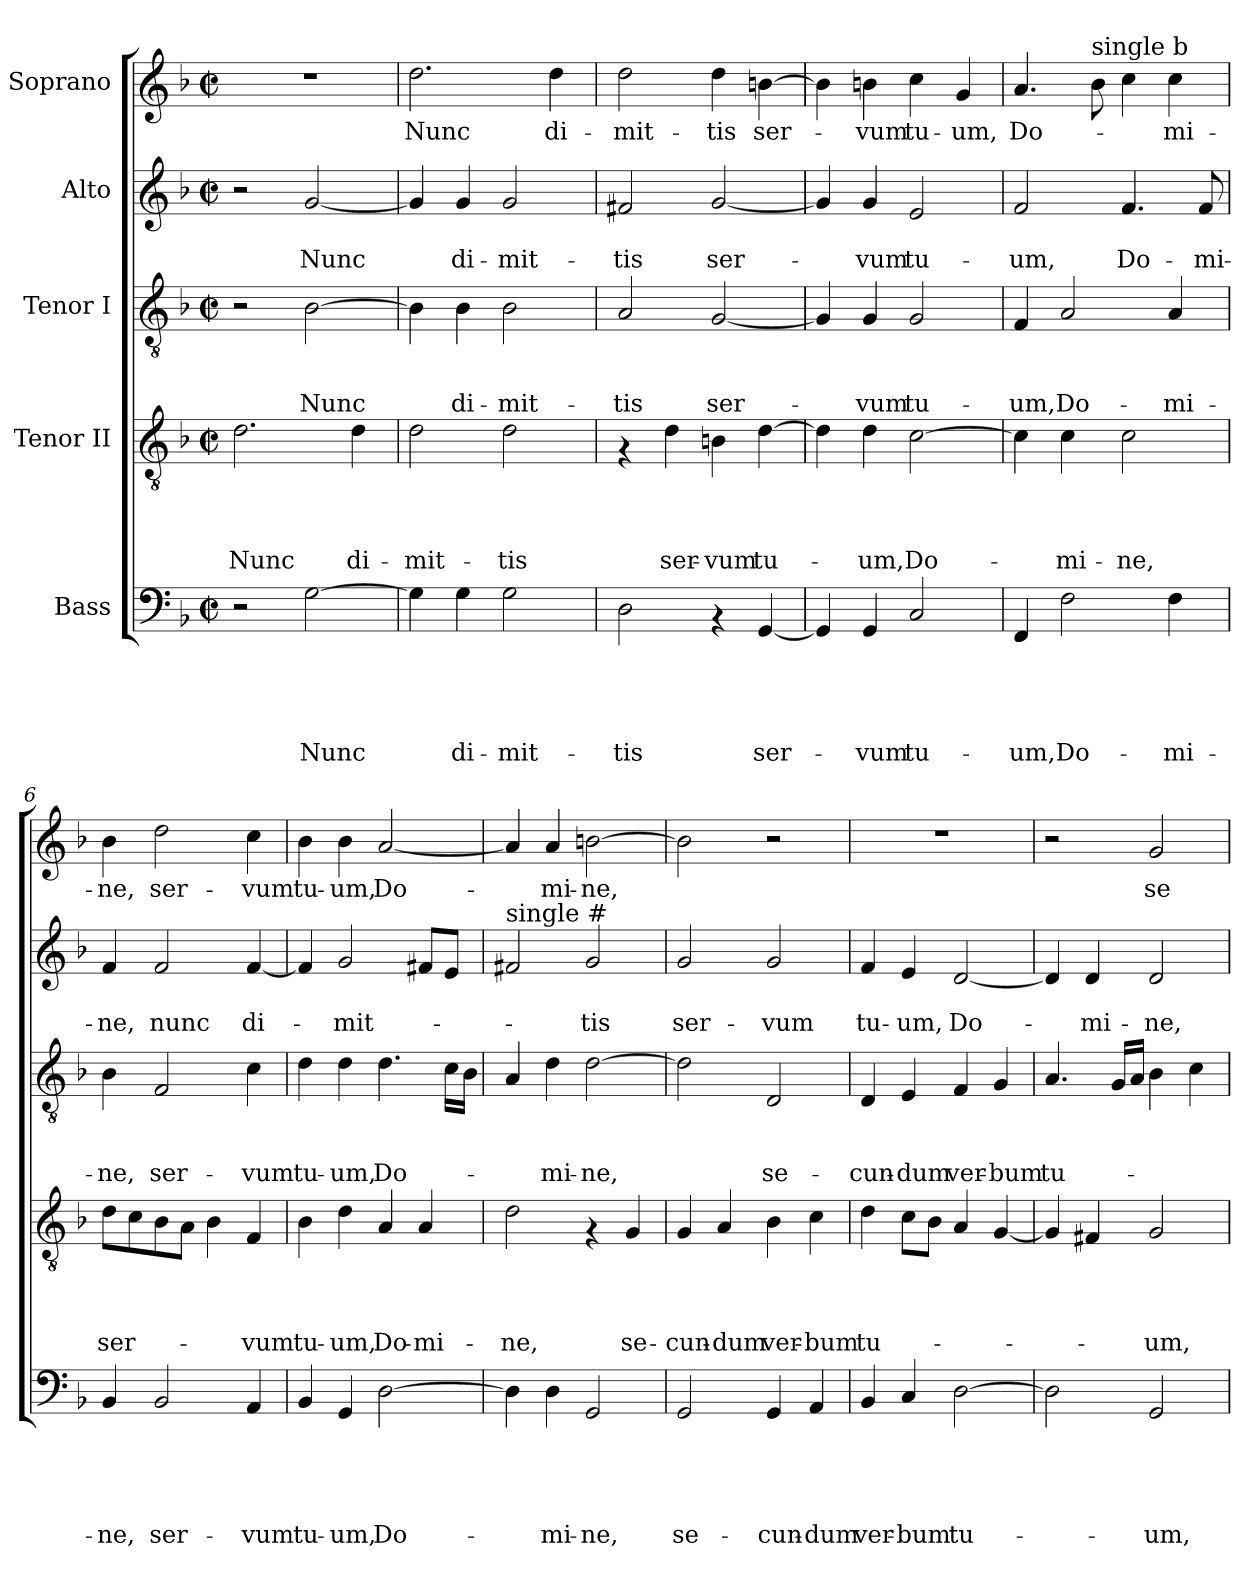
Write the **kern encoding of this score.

**kern	**text	**text	**text	**text	**text	**kern	**text	**text	**text	**text	**kern	**text	**text	**text	**kern	**text	**text	**kern	**text
*part5	*part5	*part5	*part5	*part5	*part5	*part4	*part4	*part4	*part4	*part4	*part3	*part3	*part3	*part3	*part2	*part2	*part2	*part1	*part1
*staff5	*staff5	*staff5	*staff5	*staff5	*staff5	*staff4	*staff4	*staff4	*staff4	*staff4	*staff3	*staff3	*staff3	*staff3	*staff2	*staff2	*staff2	*staff1	*staff1
*I"Bass	*	*	*	*	*	*I"Tenor II	*	*	*	*	*I"Tenor I	*	*	*	*I"Alto	*	*	*I"Soprano	*
*clefF4	*	*	*	*	*	*clefGv2	*	*	*	*	*clefGv2	*	*	*	*clefG2	*	*	*clefG2	*
*k[b-]	*	*	*	*	*	*k[b-]	*	*	*	*	*k[b-]	*	*	*	*k[b-]	*	*	*k[b-]	*
*F:	*	*	*	*	*	*F:	*	*	*	*	*F:	*	*	*	*F:	*	*	*F:	*
*M2/2	*	*	*	*	*	*M2/2	*	*	*	*	*M2/2	*	*	*	*M2/2	*	*	*M2/2	*
*met(c|)	*	*	*	*	*	*met(c|)	*	*	*	*	*met(c|)	*	*	*	*met(c|)	*	*	*met(c|)	*
=1	=1	=1	=1	=1	=1	=1	=1	=1	=1	=1	=1	=1	=1	=1	=1	=1	=1	=1	=1
!	!	!	!	!	!	!	!	!	!	!LO:LY:b	!	!	!	!	!	!	!	!	!
2r	.	.	.	.	.	2.d\	.	.	.	Nunc	2r	.	.	.	2r	.	.	1r	.
!	!	!	!	!	!LO:LY:b	!	!	!	!	!	!	!	!	!LO:LY:b	!	!	!LO:LY:b	!	!
[>2G\	.	.	.	.	Nunc	.	.	.	.	.	[>2B-\	.	.	Nunc	[<2g/	.	Nunc	.	.
!	!	!	!	!	!	!	!	!	!	!LO:LY:b	!	!	!	!	!	!	!	!	!
.	.	.	.	.	.	4d\	.	.	.	di-	.	.	.	.	.	.	.	.	.
=2	=2	=2	=2	=2	=2	=2	=2	=2	=2	=2	=2	=2	=2	=2	=2	=2	=2	=2	=2
!	!	!	!	!	!	!	!	!	!	!LO:LY:b	!	!	!	!	!	!	!	!	!LO:LY:b
4G\]	.	.	.	.	.	2d\	.	.	.	-mit-	4B-\]	.	.	.	4g/]	.	.	2.dd\	Nunc
!	!	!	!	!	!LO:LY:b	!	!	!	!	!	!	!	!	!LO:LY:b	!	!	!LO:LY:b	!	!
4G\	.	.	.	.	di-	.	.	.	.	.	4B-\	.	.	di-	4g/	.	di-	.	.
!	!	!	!	!	!LO:LY:b	!	!	!	!	!LO:LY:b	!	!	!	!LO:LY:b	!	!	!LO:LY:b	!	!
2G\	.	.	.	.	-mit-	2d\	.	.	.	-tis	2B-\	.	.	-mit-	2g/	.	-mit-	.	.
!	!	!	!	!	!	!	!	!	!	!	!	!	!	!	!	!	!	!	!LO:LY:b
.	.	.	.	.	.	.	.	.	.	.	.	.	.	.	.	.	.	4dd\	di-
=3	=3	=3	=3	=3	=3	=3	=3	=3	=3	=3	=3	=3	=3	=3	=3	=3	=3	=3	=3
!	!	!	!	!	!LO:LY:b	!	!	!	!	!	!	!	!	!LO:LY:b	!	!	!LO:LY:b	!	!LO:LY:b
2D\	.	.	.	.	-tis	4rF	.	.	.	.	2A/	.	.	-tis	2f#X/	.	-tis	2dd\	-mit-
!	!	!	!	!	!	!	!	!	!	!LO:LY:b	!	!	!	!	!	!	!	!	!
.	.	.	.	.	.	4d\	.	.	.	ser-	.	.	.	.	.	.	.	.	.
!	!	!	!	!	!	!	!	!	!	!LO:LY:b	!	!	!	!LO:LY:b	!	!	!LO:LY:b	!	!LO:LY:b
4rAA	.	.	.	.	.	4Bn\	.	.	.	-vum	[<2G/	.	.	ser-	[<2g/	.	ser-	4dd\	-tis
!	!	!	!	!	!LO:LY:b	!	!	!	!	!LO:LY:b	!	!	!	!	!	!	!	!	!LO:LY:b
[<4GG/	.	.	.	.	ser-	[>4d\	.	.	.	tu-	.	.	.	.	.	.	.	[>4bn\	ser-
=4	=4	=4	=4	=4	=4	=4	=4	=4	=4	=4	=4	=4	=4	=4	=4	=4	=4	=4	=4
4GG/]	.	.	.	.	.	4d\]	.	.	.	.	4G/]	.	.	.	4g/]	.	.	4b\]	.
!	!	!	!	!	!LO:LY:b	!	!	!	!	!LO:LY:b	!	!	!	!LO:LY:b	!	!	!LO:LY:b	!	!LO:LY:b
4GG/	.	.	.	.	-vum	4d\	.	.	.	-um,	4G/	.	.	-vum	4g/	.	-vum	4bn\	-vum
!	!	!	!	!	!LO:LY:b	!	!	!	!	!LO:LY:b	!	!	!	!LO:LY:b	!	!	!LO:LY:b	!	!LO:LY:b
2C/	.	.	.	.	tu-	[>2c\	.	.	.	Do-	2G/	.	.	tu-	2e/	.	tu-	4cc\	tu-
!	!	!	!	!	!	!	!	!	!	!	!	!	!	!	!	!	!	!	!LO:LY:b
.	.	.	.	.	.	.	.	.	.	.	.	.	.	.	.	.	.	4g/	-um,
=5	=5	=5	=5	=5	=5	=5	=5	=5	=5	=5	=5	=5	=5	=5	=5	=5	=5	=5	=5
!	!	!	!	!	!LO:LY:b	!	!	!	!	!	!	!	!	!LO:LY:b	!	!	!LO:LY:b	!	!LO:LY:b
4FF/	.	.	.	.	-um,	4c\]	.	.	.	.	4F/	.	.	-um,	2f/	.	-um,	4.a/	Do-
!	!	!	!	!	!LO:LY:b	!	!	!	!	!LO:LY:b	!	!	!	!LO:LY:b	!	!	!	!	!
2F\	.	.	.	.	Do-	4c\	.	.	.	-mi-	2A/	.	.	Do-	.	.	.	.	.
!	!	!	!	!	!	!	!	!	!	!	!	!	!	!	!	!	!	!LO:TX:a:t=single b	!
.	.	.	.	.	.	.	.	.	.	.	.	.	.	.	.	.	.	8b-\	.
!	!	!	!	!	!	!	!	!	!	!LO:LY:b	!	!	!	!	!	!	!LO:LY:b	!	!
.	.	.	.	.	.	2c\	.	.	.	-ne,	.	.	.	.	4.f/	.	Do-	4cc\	.
!	!	!	!	!	!LO:LY:b	!	!	!	!	!	!	!	!	!LO:LY:b	!	!	!	!	!LO:LY:b
4F\	.	.	.	.	-mi-	.	.	.	.	.	4A/	.	.	-mi-	.	.	.	4cc\	-mi-
!	!	!	!	!	!	!	!	!	!	!	!	!	!	!	!	!	!LO:LY:b	!	!
.	.	.	.	.	.	.	.	.	.	.	.	.	.	.	8f/	.	-mi-	.	.
!!LO:PB:g=z
=6	=6	=6	=6	=6	=6	=6	=6	=6	=6	=6	=6	=6	=6	=6	=6	=6	=6	=6	=6
!	!	!	!	!	!LO:LY:b	!	!	!	!	!LO:LY:b	!	!	!	!LO:LY:b	!	!	!LO:LY:b	!	!LO:LY:b
4BB-/	.	.	.	.	-ne,	8d\L	.	.	.	ser-	4B-\	.	.	-ne,	4f/	.	-ne,	4b-\	-ne,
.	.	.	.	.	.	8c\	.	.	.	.	.	.	.	.	.	.	.	.	.
!	!	!	!	!	!LO:LY:b	!	!	!	!	!	!	!	!	!LO:LY:b	!	!	!LO:LY:b	!	!LO:LY:b
2BB-/	.	.	.	.	ser-	8B-\	.	.	.	.	2F/	.	.	ser-	2f/	.	nunc	2dd\	ser-
.	.	.	.	.	.	8A\J	.	.	.	.	.	.	.	.	.	.	.	.	.
.	.	.	.	.	.	4B-\	.	.	.	.	.	.	.	.	.	.	.	.	.
!	!	!	!	!	!LO:LY:b	!	!	!	!	!LO:LY:b	!	!	!	!LO:LY:b	!	!	!LO:LY:b	!	!LO:LY:b
4AA/	.	.	.	.	-vum	4F/	.	.	.	-vum	4c\	.	.	-vum	[<4f/	.	di-	4cc\	-vum
=7	=7	=7	=7	=7	=7	=7	=7	=7	=7	=7	=7	=7	=7	=7	=7	=7	=7	=7	=7
!	!	!	!	!	!LO:LY:b	!	!	!	!	!LO:LY:b	!	!	!	!LO:LY:b	!	!	!	!	!LO:LY:b
4BB-/	.	.	.	.	tu-	4B-\	.	.	.	tu-	4d\	.	.	tu-	4f/]	.	.	4b-\	tu-
!	!	!	!	!	!LO:LY:b	!	!	!	!	!LO:LY:b	!	!	!	!LO:LY:b	!	!	!LO:LY:b	!	!LO:LY:b
4GG/	.	.	.	.	-um,	4d\	.	.	.	-um,	4d\	.	.	-um,	2g/	.	-mit-	4b-\	-um,
!	!	!	!	!	!LO:LY:b	!	!	!	!	!LO:LY:b	!	!	!	!LO:LY:b	!	!	!	!	!LO:LY:b
[>2D\	.	.	.	.	Do-	4A/	.	.	.	Do-	4.d\	.	.	Do-	.	.	.	[<2a/	Do-
!	!	!	!	!	!	!	!	!	!	!LO:LY:b	!	!	!	!	!	!	!	!	!
.	.	.	.	.	.	4A/	.	.	.	-mi-	.	.	.	.	8f#X/L	.	.	.	.
.	.	.	.	.	.	.	.	.	.	.	16c\LL	.	.	.	8e/J	.	.	.	.
.	.	.	.	.	.	.	.	.	.	.	16B-\JJ	.	.	.	.	.	.	.	.
=8	=8	=8	=8	=8	=8	=8	=8	=8	=8	=8	=8	=8	=8	=8	=8	=8	=8	=8	=8
!	!	!	!	!	!	!	!	!	!	!	!	!	!	!	!LO:TX:a:t=single #	!	!	!	!
!	!	!	!	!	!	!	!	!	!	!LO:LY:b	!	!	!	!	!	!	!	!	!
4D\]	.	.	.	.	.	2d\	.	.	.	-ne,	4A/	.	.	.	2f#/	.	.	4a/]	.
!	!	!	!	!	!LO:LY:b	!	!	!	!	!	!	!	!	!LO:LY:b	!	!	!	!	!LO:LY:b
4D\	.	.	.	.	-mi-	.	.	.	.	.	4d\	.	.	-mi-	.	.	.	4a/	-mi-
!	!	!	!	!	!LO:LY:b	!	!	!	!	!	!	!	!	!LO:LY:b	!	!	!LO:LY:b	!	!LO:LY:b
2GG/	.	.	.	.	-ne,	4rF	.	.	.	.	[>2d\	.	.	-ne,	2g/	.	-tis	[>2bn\	-ne,
!	!	!	!	!	!	!	!	!	!	!LO:LY:b	!	!	!	!	!	!	!	!	!
.	.	.	.	.	.	4G/	.	.	.	se-	.	.	.	.	.	.	.	.	.
=9	=9	=9	=9	=9	=9	=9	=9	=9	=9	=9	=9	=9	=9	=9	=9	=9	=9	=9	=9
!	!	!	!	!	!LO:LY:b	!	!	!	!	!LO:LY:b	!	!	!	!	!	!	!LO:LY:b	!	!
2GG/	.	.	.	.	se-	4G/	.	.	.	-cun-	2d\]	.	.	.	2g/	.	ser-	2b\]	.
!	!	!	!	!	!	!	!	!	!	!LO:LY:b	!	!	!	!	!	!	!	!	!
.	.	.	.	.	.	4A/	.	.	.	-dum	.	.	.	.	.	.	.	.	.
!	!	!	!	!	!LO:LY:b	!	!	!	!	!LO:LY:b	!	!	!	!LO:LY:b	!	!	!LO:LY:b	!	!
4GG/	.	.	.	.	-cun-	4B-\	.	.	.	ver-	2D/	.	.	se-	2g/	.	-vum	2r	.
!	!	!	!	!	!LO:LY:b	!	!	!	!	!LO:LY:b	!	!	!	!	!	!	!	!	!
4AA/	.	.	.	.	-dum	4c\	.	.	.	-bum	.	.	.	.	.	.	.	.	.
=10	=10	=10	=10	=10	=10	=10	=10	=10	=10	=10	=10	=10	=10	=10	=10	=10	=10	=10	=10
!	!	!	!	!	!LO:LY:b	!	!	!	!	!LO:LY:b	!	!	!	!LO:LY:b	!	!	!LO:LY:b	!	!
4BB-/	.	.	.	.	ver-	4d\	.	.	.	tu-	4D/	.	.	-cun-	4f/	.	tu-	1r	.
!	!	!	!	!	!LO:LY:b	!	!	!	!	!	!	!	!	!LO:LY:b	!	!	!LO:LY:b	!	!
4C/	.	.	.	.	-bum	8c\L	.	.	.	.	4E/	.	.	-dum	4e/	.	-um,	.	.
.	.	.	.	.	.	8B-\J	.	.	.	.	.	.	.	.	.	.	.	.	.
!	!	!	!	!	!LO:LY:b	!	!	!	!	!	!	!	!	!LO:LY:b	!	!	!LO:LY:b	!	!
[>2D\	.	.	.	.	tu-	4A/	.	.	.	.	4F/	.	.	ver-	[>2d/	.	Do-	.	.
!	!	!	!	!	!	!	!	!	!	!	!	!	!	!LO:LY:b	!	!	!	!	!
.	.	.	.	.	.	[>4G/	.	.	.	.	4G/	.	.	-bum	.	.	.	.	.
!!LO:PB:g=z
=11	=11	=11	=11	=11	=11	=11	=11	=11	=11	=11	=11	=11	=11	=11	=11	=11	=11	=11	=11
!	!	!	!	!	!	!	!	!	!	!	!	!	!	!LO:LY:b	!	!	!	!	!
2D\]	.	.	.	.	.	4G/]	.	.	.	.	4.A/	.	.	tu-	4d/]	.	.	2r	.
!	!	!	!	!	!	!	!	!	!	!	!	!	!	!	!	!	!LO:LY:b	!	!
.	.	.	.	.	.	4F#X/	.	.	.	.	.	.	.	.	4d/	.	-mi-	.	.
.	.	.	.	.	.	.	.	.	.	.	16G/LL	.	.	.	.	.	.	.	.
.	.	.	.	.	.	.	.	.	.	.	16A/JJ	.	.	.	.	.	.	.	.
!	!	!	!	!	!LO:LY:b	!	!	!	!	!LO:LY:b	!	!	!	!	!	!	!LO:LY:b	!	!LO:LY:b
2GG/	.	.	.	.	-um,	2G/	.	.	.	-um,	4B-\	.	.	.	2d/	.	-ne,	2g/	se-
.	.	.	.	.	.	.	.	.	.	.	4c\	.	.	.	.	.	.	.	.
=	=	=	=	=	=	=	=	=	=	=	=	=	=	=	=	=	=	=	=
*-	*-	*-	*-	*-	*-	*-	*-	*-	*-	*-	*-	*-	*-	*-	*-	*-	*-	*-	*-
